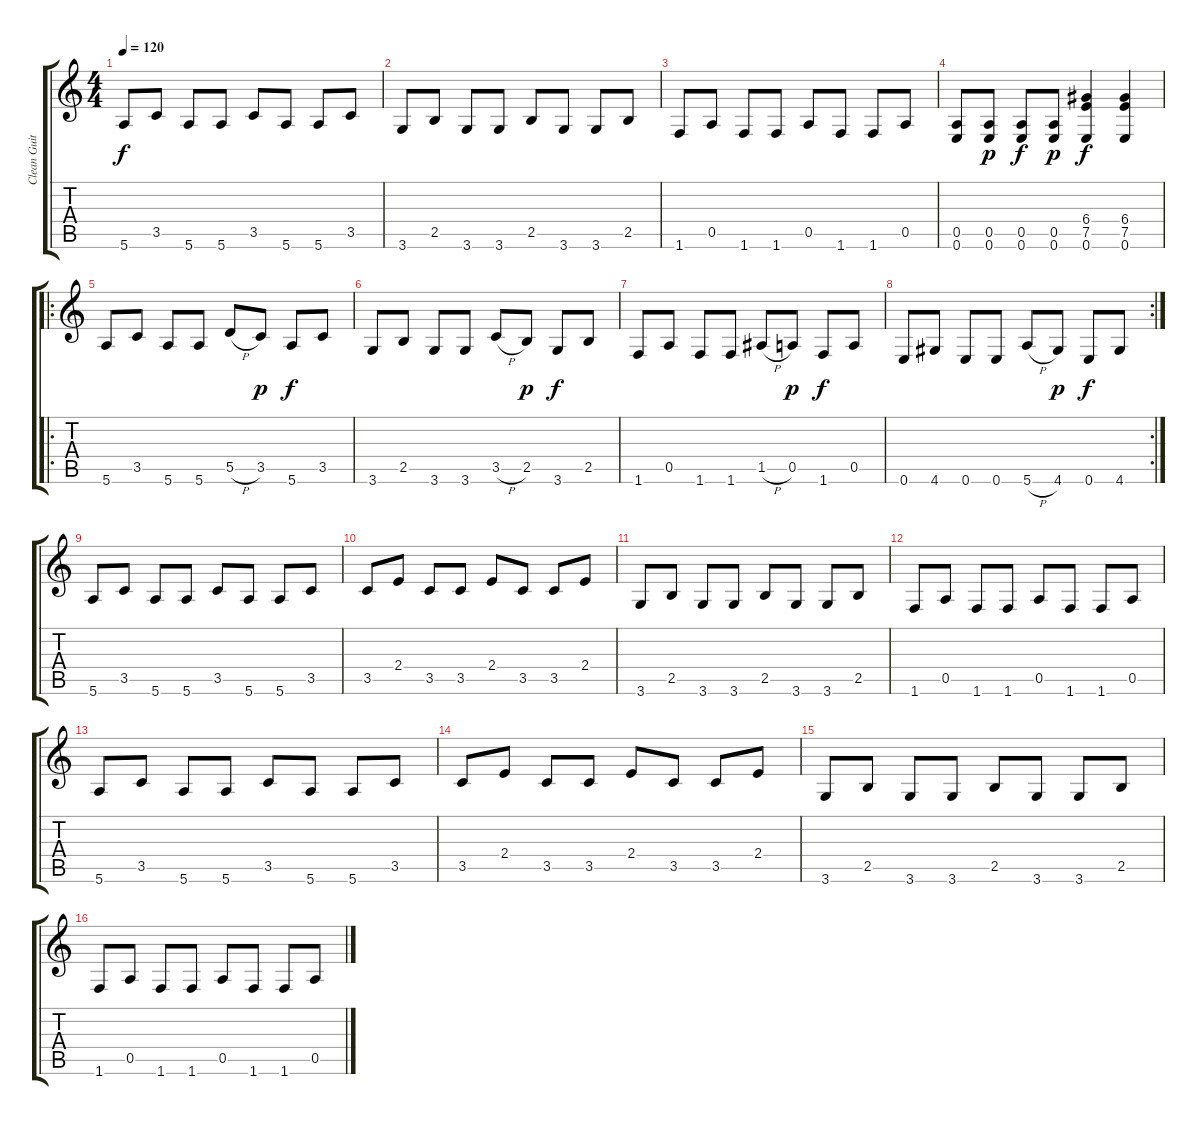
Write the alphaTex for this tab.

\track ("Clean Guitar" "Clean Guit") {instrument acousticguitarsteel}
\staff {score tabs}
\tuning (E4 B3 G3 D3 A2 E2) {hide}
\ts (4 4)
\tempo 120
\clef g2
\ks c
5.6.8{dy f} 3.5.8 5.6.8 5.6.8 3.5.8 5.6.8 5.6.8 3.5.8 |
3.6.8 2.5.8 3.6.8 3.6.8 2.5.8 3.6.8 3.6.8 2.5.8 |
1.6.8 0.5.8 1.6.8 1.6.8 0.5.8 1.6.8 1.6.8 0.5.8 |
(0.5 0.6).8 (0.5 0.6).8{dy p} (0.5 0.6).8{dy f} (0.5 0.6).8{dy p} (6.4 7.5 0.6).4{dy f} (6.4 7.5 0.6).4 |
\ro
5.6.8 3.5.8 5.6.8 5.6.8 5.5{h}.8 3.5.8{dy p} 5.6.8{dy f} 3.5.8 |
3.6.8 2.5.8 3.6.8 3.6.8 3.5{h}.8 2.5.8{dy p} 3.6.8{dy f} 2.5.8 |
1.6.8 0.5.8 1.6.8 1.6.8 1.5{h}.8 0.5.8{dy p} 1.6.8{dy f} 0.5.8 |
\rc 2
0.6.8 4.6.8 0.6.8 0.6.8 5.6{h}.8 4.6.8{dy p} 0.6.8{dy f} 4.6.8 |
5.6.8 3.5.8 5.6.8 5.6.8 3.5.8 5.6.8 5.6.8 3.5.8 |
3.5.8 2.4.8 3.5.8 3.5.8 2.4.8 3.5.8 3.5.8 2.4.8 |
3.6.8 2.5.8 3.6.8 3.6.8 2.5.8 3.6.8 3.6.8 2.5.8 |
1.6.8 0.5.8 1.6.8 1.6.8 0.5.8 1.6.8 1.6.8 0.5.8 |
5.6.8 3.5.8 5.6.8 5.6.8 3.5.8 5.6.8 5.6.8 3.5.8 |
3.5.8 2.4.8 3.5.8 3.5.8 2.4.8 3.5.8 3.5.8 2.4.8 |
3.6.8 2.5.8 3.6.8 3.6.8 2.5.8 3.6.8 3.6.8 2.5.8 |
1.6.8 0.5.8 1.6.8 1.6.8 0.5.8 1.6.8 1.6.8 0.5.8
